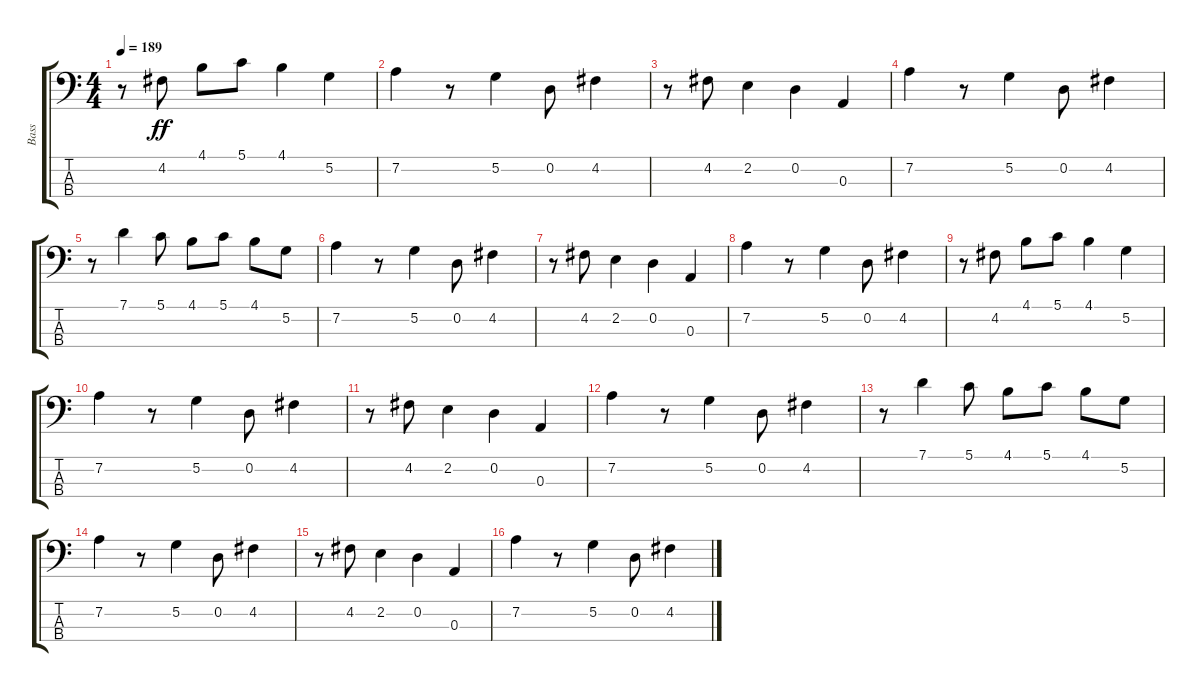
\track ("Bass" "Bass") {instrument electricbassfinger}
\staff {score tabs}
\tuning (G2 D2 A1 E1) {hide}
\ts (4 4)
\tempo 189
\clef f4
\ks c
r.8{dy ff} 4.2.8 4.1.8 5.1.8 4.1.4 5.2.4 |
7.2.4 r.8 5.2.4 0.2.8 4.2.4 |
r.8 4.2.8 2.2.4 0.2.4 0.3.4 |
7.2.4 r.8 5.2.4 0.2.8 4.2.4 |
r.8 7.1.4 5.1.8 4.1.8 5.1.8 4.1.8 5.2.8 |
7.2.4 r.8 5.2.4 0.2.8 4.2.4 |
r.8 4.2.8 2.2.4 0.2.4 0.3.4 |
7.2.4 r.8 5.2.4 0.2.8 4.2.4 |
r.8 4.2.8 4.1.8 5.1.8 4.1.4 5.2.4 |
7.2.4 r.8 5.2.4 0.2.8 4.2.4 |
r.8 4.2.8 2.2.4 0.2.4 0.3.4 |
7.2.4 r.8 5.2.4 0.2.8 4.2.4 |
r.8 7.1.4 5.1.8 4.1.8 5.1.8 4.1.8 5.2.8 |
7.2.4 r.8 5.2.4 0.2.8 4.2.4 |
r.8 4.2.8 2.2.4 0.2.4 0.3.4 |
7.2.4 r.8 5.2.4 0.2.8 4.2.4
